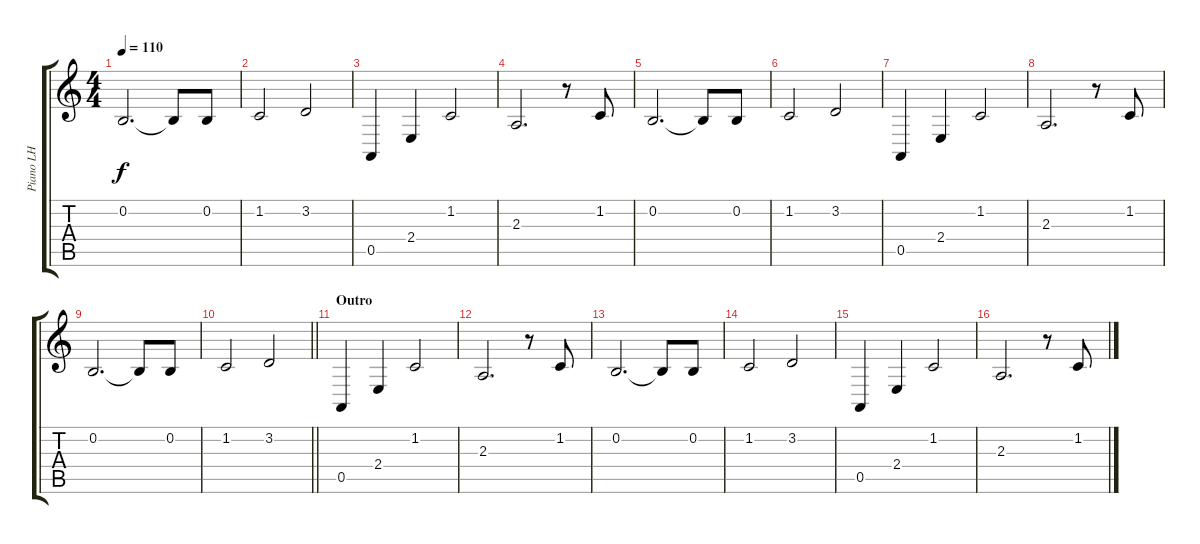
\track ("Piano LH" "Piano LH") {instrument acousticgrandpiano}
\staff {score tabs}
\tuning (E4 B3 G3 D3 A2 E2) {hide}
\ts (4 4)
\tempo 110
\clef g2
\ks c
0.2.2{d dy f} 0.2{t}.8 0.2.8 |
1.2.2 3.2.2 |
0.5.4 2.4.4 1.2.2 |
2.3.2{d} r.8 1.2.8 |
0.2.2{d} 0.2{t}.8 0.2.8 |
1.2.2 3.2.2 |
0.5.4 2.4.4 1.2.2 |
2.3.2{d} r.8 1.2.8 |
0.2.2{d} 0.2{t}.8 0.2.8 |
\barLineRight lightlight
1.2.2 3.2.2 |
\section ("" "Outro")
0.5.4 2.4.4 1.2.2 |
2.3.2{d} r.8 1.2.8 |
0.2.2{d} 0.2{t}.8 0.2.8 |
1.2.2 3.2.2 |
0.5.4 2.4.4 1.2.2 |
2.3.2{d} r.8 1.2.8
